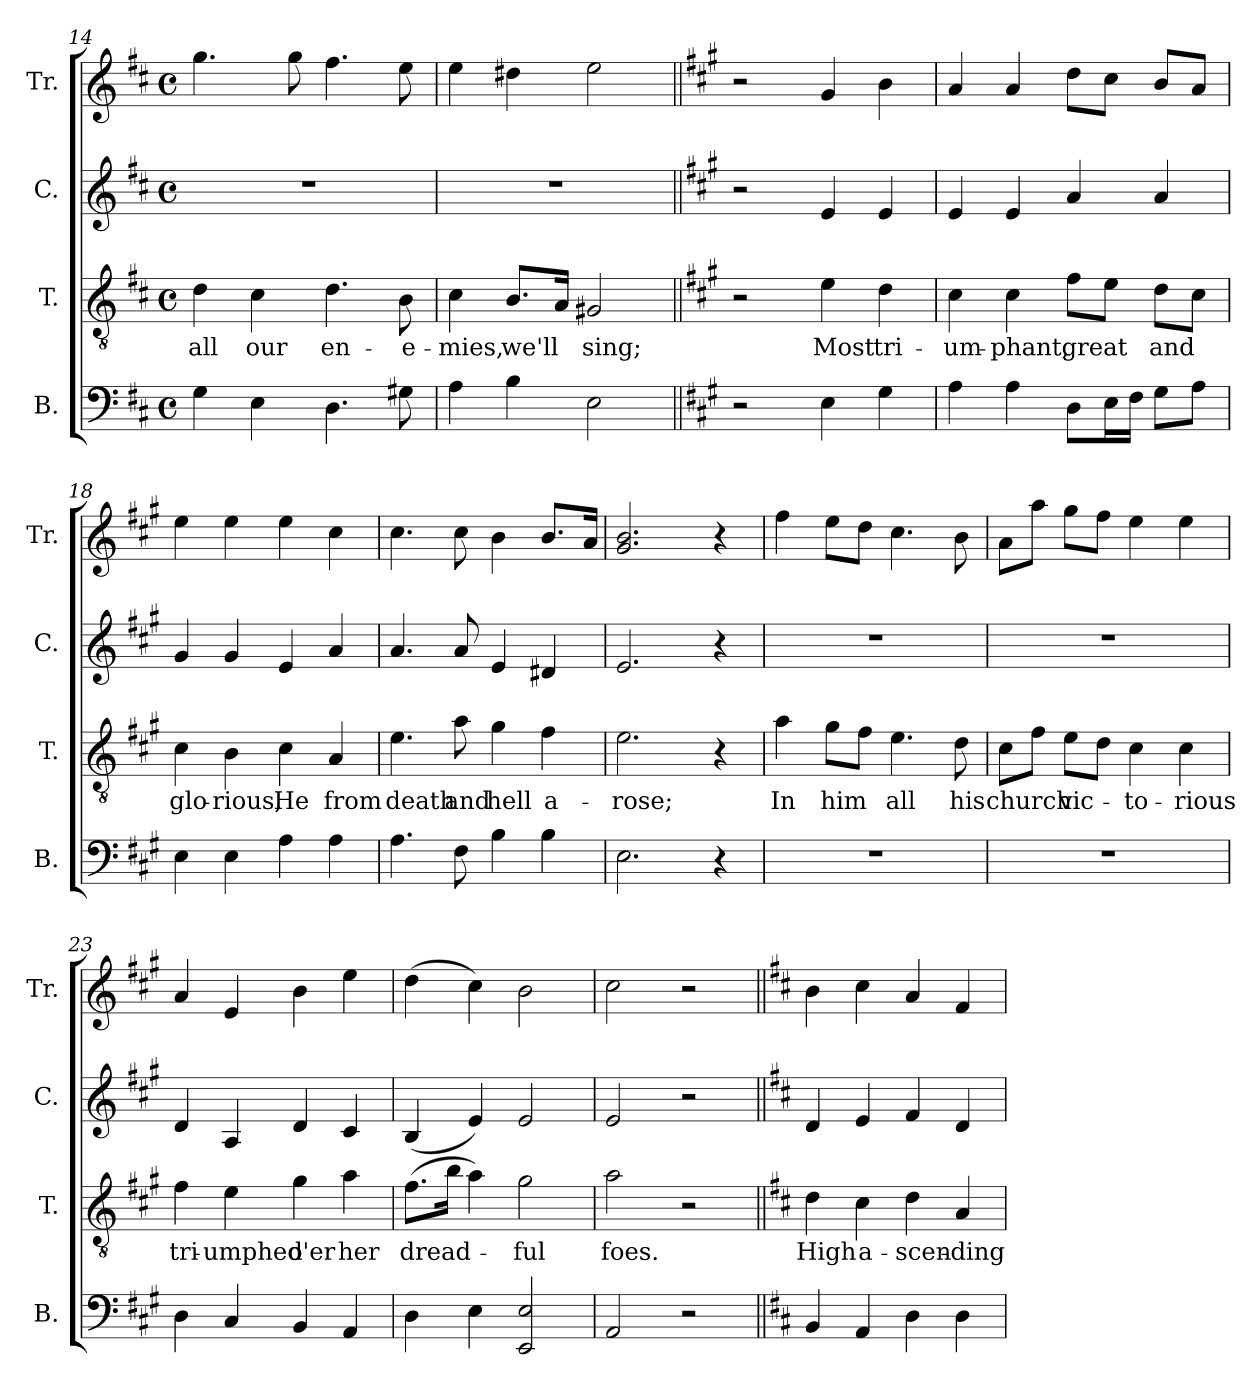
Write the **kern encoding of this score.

**kern	**kern	**text	**kern	**kern
*part4	*part3	*part3	*part2	*part1
*staff4	*staff3	*staff3	*staff2	*staff1
*I"B.	*I"T.	*	*I"C.	*I"Tr.
*I'B.	*I'T.	*	*I'C.	*I'Tr.
*clefF4	*clefGv2	*	*clefG2	*clefG2
*k[f#c#]	*k[f#c#]	*	*k[f#c#]	*k[f#c#]
*M4/4	*M4/4	*	*M4/4	*M4/4
*met(c)	*met(c)	*	*met(c)	*met(c)
=14	=14	=14	=14	=14
!	!	!LO:LY:b	!	!
4G!\	4d!\	all	1r	4.gg!\
!	!	!LO:LY:b	!	!
4E!\	4c#!\	our	.	.
.	.	.	.	8gg!\
!	!	!LO:LY:b	!	!
4.D!\	4.d!\	en-	.	4.ff#!\
!	!	!LO:LY:b	!	!
8G#X!\	8B!\	-e-	.	8ee!\
!!LO:LB:g=z
=15	=15	=15	=15	=15
!	!	!LO:LY:b	!	!
4A!\	4c#!\	-mies,	1r	4ee!\
!	!	!LO:LY:b	!	!
4B!\	8.B!/L	we'll	.	4dd#X!\
.	16A!/Jk	.	.	.
!	!	!LO:LY:b	!	!
2E!\	2G#X!/	sing;	.	2ee!\
=16||	=16||	=16||	=16||	=16||
*k[f#c#g#]	*k[f#c#g#]	*	*k[f#c#g#]	*k[f#c#g#]
2r	2r	.	2r	2r
!	!	!LO:LY:b	!	!
4E!\	4e!\	Most	4e!/	4g#!/
!	!	!LO:LY:b	!	!
4G#!\	4d!\	tri-	4e!/	4b!\
=17	=17	=17	=17	=17
!	!	!LO:LY:b	!	!
4A!\	4c#!\	-um-	4e!/	4a!/
!	!	!LO:LY:b	!	!
4A!\	4c#!\	-phant,	4e!/	4a!/
!	!	!LO:LY:b	!	!
8D!\L	8f#!\L	great	4a!/	8dd!\L
16E!\L	8e!\J	.	.	8cc#!\J
16F#!\JJ	.	.	.	.
!	!	!LO:LY:b	!	!
8G#!\L	8d!\L	and	4a!/	8b!/L
8A!\J	8c#!\J	.	.	8a!/J
=18	=18	=18	=18	=18
!	!	!LO:LY:b	!	!
4E!\	4c#!\	glo-	4g#!/	4ee!\
!	!	!LO:LY:b	!	!
4E!\	4B!\	-rious,	4g#!/	4ee!\
!	!	!LO:LY:b	!	!
4A!\	4c#!\	He	4e!/	4ee!\
!	!	!LO:LY:b	!	!
4A!\	4A!/	from	4a!/	4cc#!\
=19	=19	=19	=19	=19
!	!	!LO:LY:b	!	!
4.A!\	4.e!\	death	4.a!/	4.cc#!\
!	!	!LO:LY:b	!	!
8F#!\	8a!\	and	8a!/	8cc#!\
!	!	!LO:LY:b	!	!
4B!\	4g#!\	hell	4e!/	4b!\
!	!	!LO:LY:b	!	!
4B!\	4f#!\	a-	4d#X!/	8.b!/L
.	.	.	.	16a!/Jk
=20	=20	=20	=20	=20
!	!	!LO:LY:b	!	!
2.E!\	2.e!\	-rose;	2.e!/	2.g#!/ 2.b!/
4r	4r	.	4r	4r
=21	=21	=21	=21	=21
!	!	!LO:LY:b	!	!
1r	4a!\	In	1r	4ff#!\
!	!	!LO:LY:b	!	!
.	8g#!\L	him	.	8ee!\L
.	8f#!\J	.	.	8dd!\J
!	!	!LO:LY:b	!	!
.	4.e!\	all	.	4.cc#!\
!	!	!LO:LY:b	!	!
.	8d!\	his	.	8b!\
=22	=22	=22	=22	=22
!	!	!LO:LY:b	!	!
1r	8c#!\L	church	1r	8a!\L
.	8f#!\J	.	.	8aa!\J
!	!	!LO:LY:b	!	!
.	8e!\L	vic-	.	8gg#!\L
.	8d!\J	.	.	8ff#!\J
!	!	!LO:LY:b	!	!
.	4c#!\	-to-	.	4ee!\
!	!	!LO:LY:b	!	!
.	4c#!\	-rious	.	4ee!\
!!LO:PB:g=z
=23	=23	=23	=23	=23
!	!	!LO:LY:b	!	!
4D!\	4f#!\	tri-	4d!/	4a!/
!	!	!LO:LY:b	!	!
4C#!/	4e!\	-umphed	4A!/	4e!/
!	!	!LO:LY:b	!	!
4BB!/	4g#!\	o'er	4d!/	4b!\
!	!	!LO:LY:b	!	!
4AA!/	4a!\	her	4c#!/	4ee!\
=24	=24	=24	=24	=24
!	!	!LO:LY:b	!	!
4D!\	(>8.f#!\L	dread-	(<4B!/	(>4dd!\
.	16b!\Jk	.	.	.
4E!\	4a!\)	.	4e!/)	4cc#!\)
!	!	!LO:LY:b	!	!
2EE!/ 2E!/	2g#!\	-ful	2e!/	2b!\
=25	=25	=25	=25	=25
!	!	!LO:LY:b	!	!
2AA!/	2a!\	foes.	2e!/	2cc#!\
2r	2r	.	2r	2r
=26||	=26||	=26||	=26||	=26||
*k[f#c#]	*k[f#c#]	*	*k[f#c#]	*k[f#c#]
!	!	!LO:LY:b	!	!
4BB!/	4d!\	High	4d!/	4b!\
!	!	!LO:LY:b	!	!
4AA!/	4c#!\	a-	4e!/	4cc#!\
!	!	!LO:LY:b	!	!
4D!\	4d!\	-scen-	4f#!/	4a!/
!	!	!LO:LY:b	!	!
4D!\	4A!/	-ding	4d!/	4f#!/
=	=	=	=	=
*-	*-	*-	*-	*-
